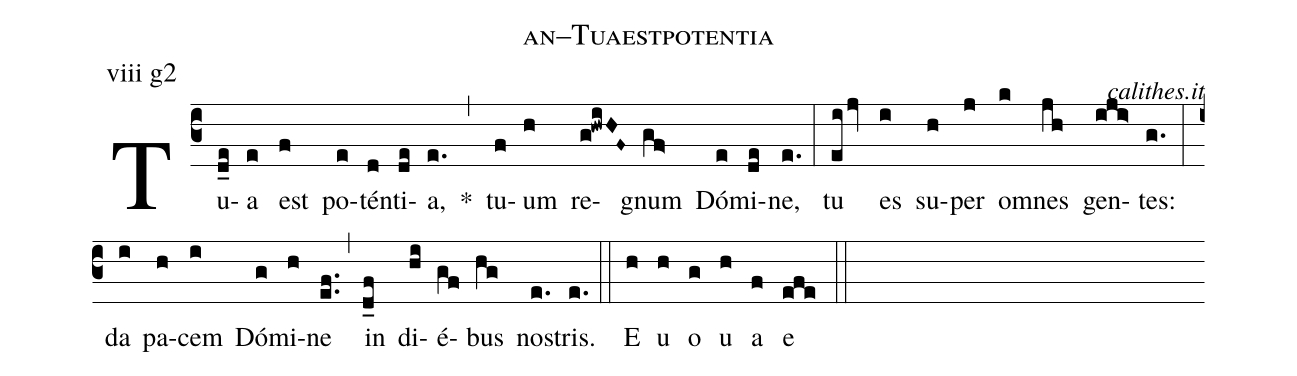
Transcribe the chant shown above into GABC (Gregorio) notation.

name: an--Tuaestpotentia;
commentary: calithes.it;
annotation: viii g2;
%%
(c3)Tu(d_e)a(e) est(f) po(e)tén(d)ti(de)a,(e.) *(,) tu(f)um(h) re(g!hwiHF~)gnum(gf>) Dó(e)mi(de)ne,(e.) (:) tu(ei/jv) es(i) su(h)per(j) o(k)mnes(jh) gen(iji>)tes:(g.) (:) da(i) pa(h)cem(i) Dó(g)mi(h)ne(ef..) (,) in(d_f) di(hi)é(gf)bus(hg) no(e.)stris.(e.) (::) E(h) u(h) o(g) u(h) a(f) e(efe) (::)
